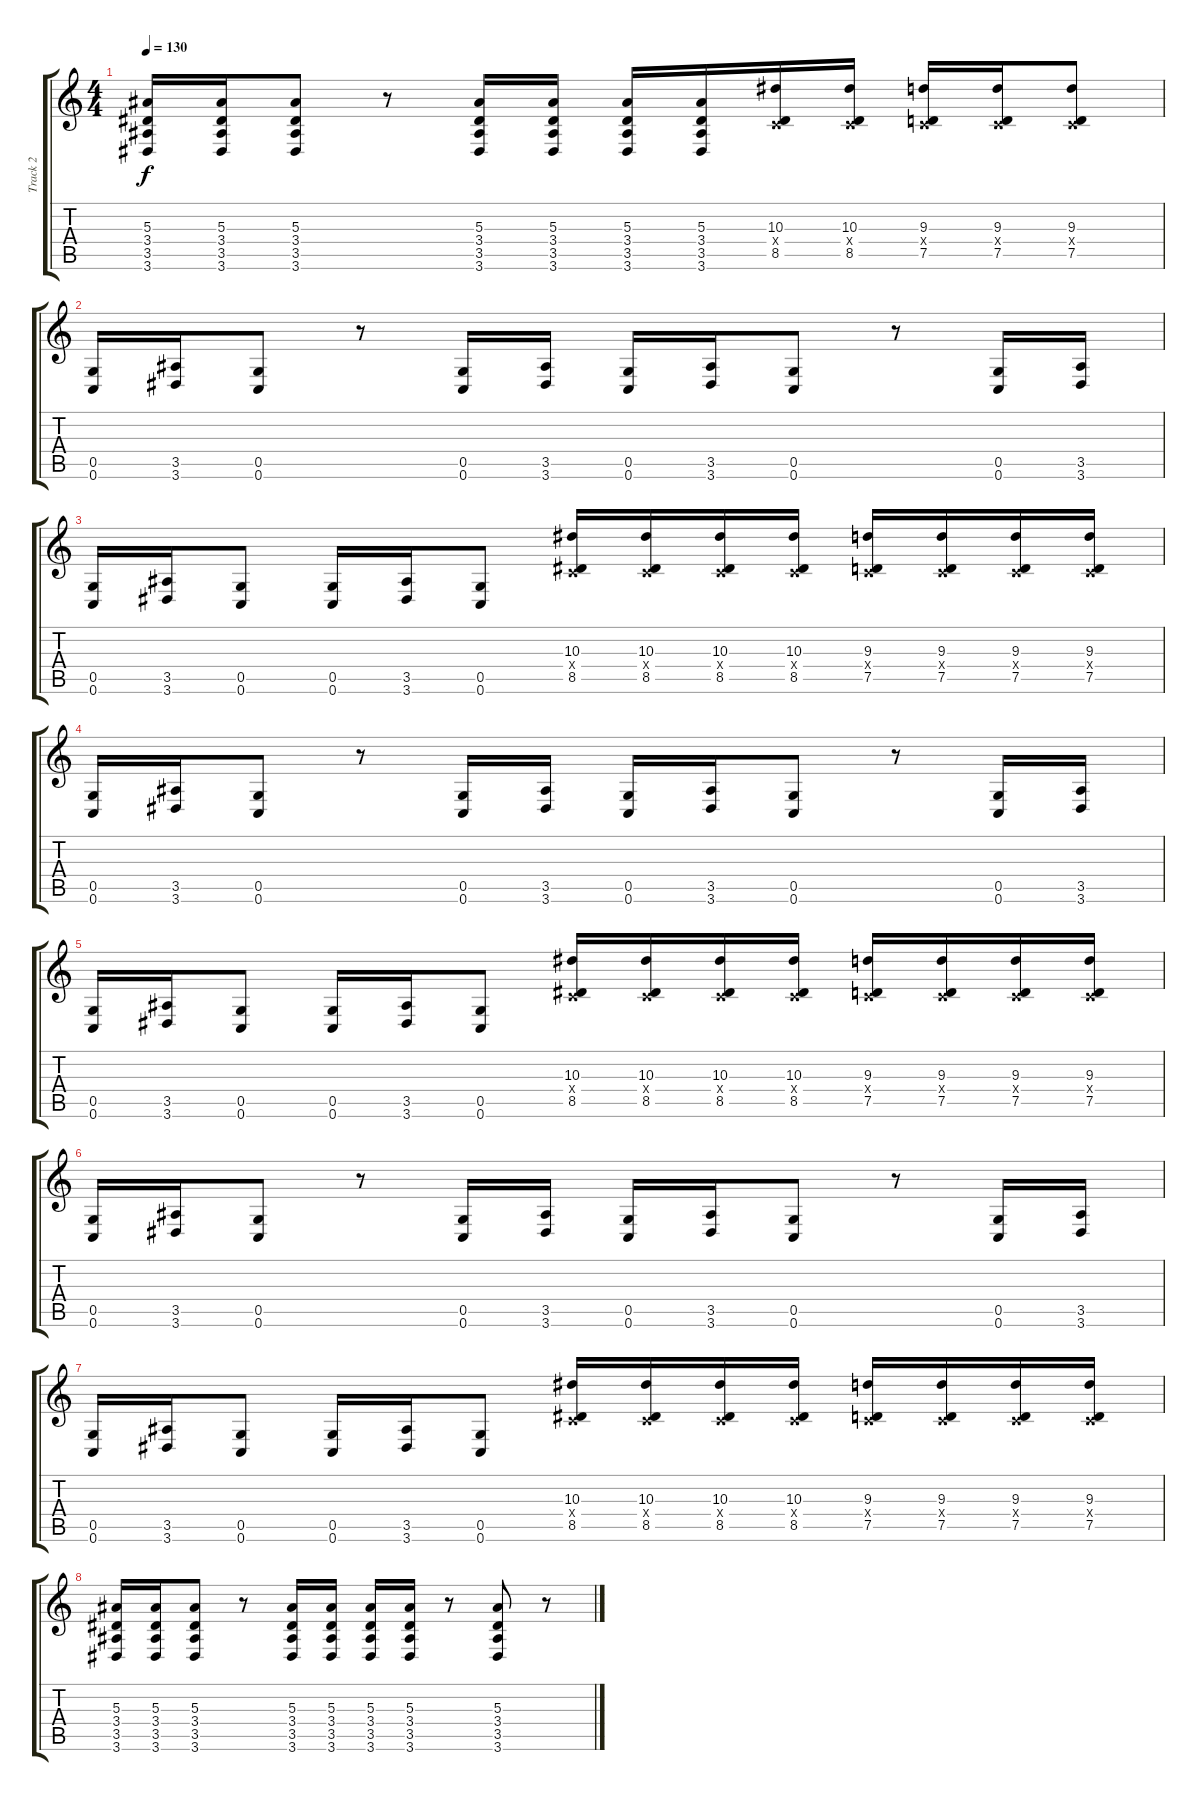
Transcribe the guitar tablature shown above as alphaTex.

\track ("Track 2" "Track 2") {instrument distortionguitar}
\staff {score tabs}
\tuning (D4 A3 F3 C3 G2 C2) {hide}
\ts (4 4)
\tempo 130
\clef g2
\ks c
(5.3 3.4 3.5 3.6).16{dy f} (5.3 3.4 3.5 3.6).16 (5.3 3.4 3.5 3.6).8 r.8 (5.3 3.4 3.5 3.6).16 (5.3 3.4 3.5 3.6).16 (5.3 3.4 3.5 3.6).16 (5.3 3.4 3.5 3.6).16 (10.3 0.4{x} 8.5).16 (10.3 0.4{x} 8.5).16 (9.3 0.4{x} 7.5).16 (9.3 0.4{x} 7.5).16 (9.3 0.4{x} 7.5).8 |
(0.5 0.6).16 (3.5 3.6).16 (0.5 0.6).8 r.8 (0.5 0.6).16 (3.5 3.6).16 (0.5 0.6).16 (3.5 3.6).16 (0.5 0.6).8 r.8 (0.5 0.6).16 (3.5 3.6).16 |
(0.5 0.6).16 (3.5 3.6).16 (0.5 0.6).8 (0.5 0.6).16 (3.5 3.6).16 (0.5 0.6).8 (10.3 0.4{x} 8.5).16 (10.3 0.4{x} 8.5).16 (10.3 0.4{x} 8.5).16 (10.3 0.4{x} 8.5).16 (9.3 0.4{x} 7.5).16 (9.3 0.4{x} 7.5).16 (9.3 0.4{x} 7.5).16 (9.3 0.4{x} 7.5).16 |
(0.5 0.6).16 (3.5 3.6).16 (0.5 0.6).8 r.8 (0.5 0.6).16 (3.5 3.6).16 (0.5 0.6).16 (3.5 3.6).16 (0.5 0.6).8 r.8 (0.5 0.6).16 (3.5 3.6).16 |
(0.5 0.6).16 (3.5 3.6).16 (0.5 0.6).8 (0.5 0.6).16 (3.5 3.6).16 (0.5 0.6).8 (10.3 0.4{x} 8.5).16 (10.3 0.4{x} 8.5).16 (10.3 0.4{x} 8.5).16 (10.3 0.4{x} 8.5).16 (9.3 0.4{x} 7.5).16 (9.3 0.4{x} 7.5).16 (9.3 0.4{x} 7.5).16 (9.3 0.4{x} 7.5).16 |
(0.5 0.6).16 (3.5 3.6).16 (0.5 0.6).8 r.8 (0.5 0.6).16 (3.5 3.6).16 (0.5 0.6).16 (3.5 3.6).16 (0.5 0.6).8 r.8 (0.5 0.6).16 (3.5 3.6).16 |
(0.5 0.6).16 (3.5 3.6).16 (0.5 0.6).8 (0.5 0.6).16 (3.5 3.6).16 (0.5 0.6).8 (10.3 0.4{x} 8.5).16 (10.3 0.4{x} 8.5).16 (10.3 0.4{x} 8.5).16 (10.3 0.4{x} 8.5).16 (9.3 0.4{x} 7.5).16 (9.3 0.4{x} 7.5).16 (9.3 0.4{x} 7.5).16 (9.3 0.4{x} 7.5).16 |
(5.3 3.4 3.5 3.6).16 (5.3 3.4 3.5 3.6).16 (5.3 3.4 3.5 3.6).8 r.8 (5.3 3.4 3.5 3.6).16 (5.3 3.4 3.5 3.6).16 (5.3 3.4 3.5 3.6).16 (5.3 3.4 3.5 3.6).16 r.8 (5.3 3.4 3.5 3.6).8 r.8
